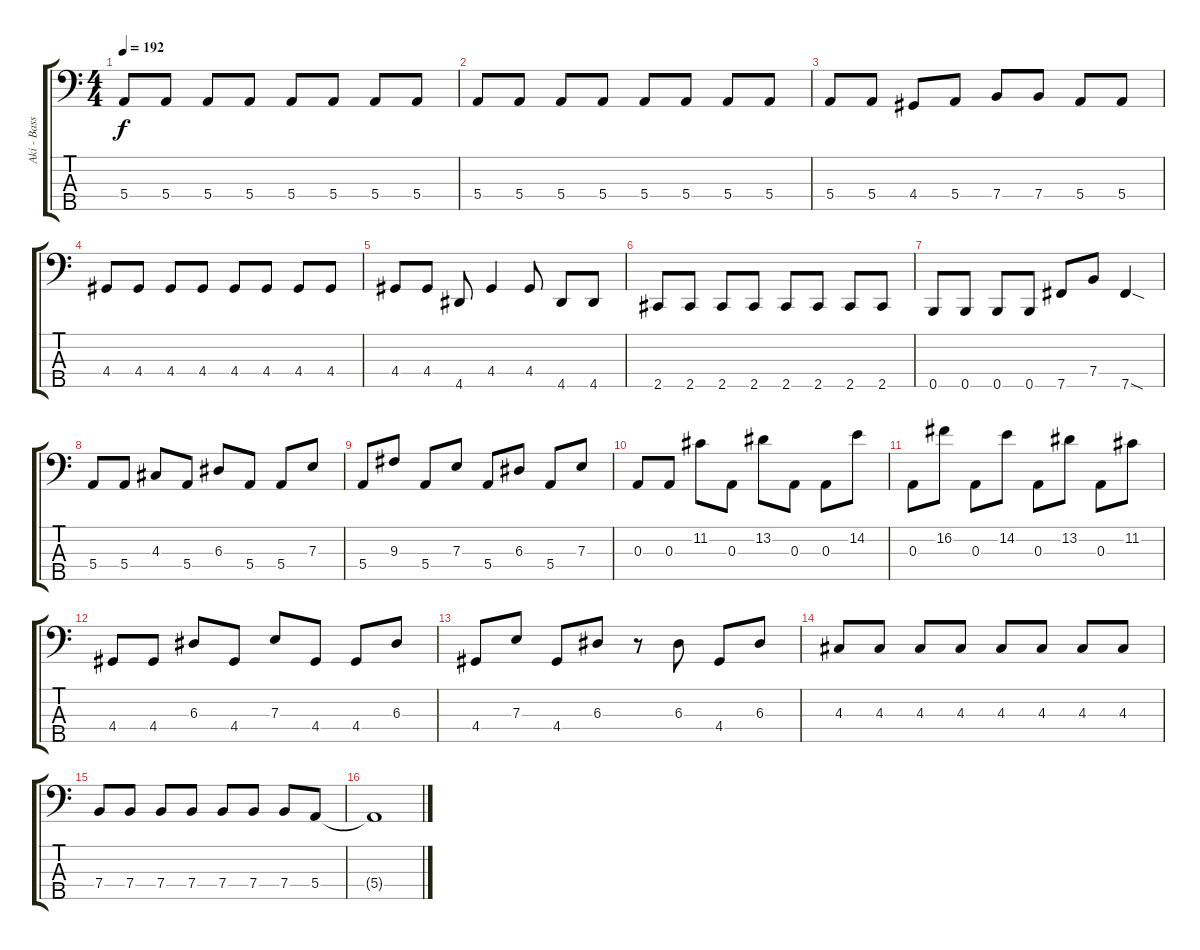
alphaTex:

\track ("Aki - Bass" "Aki - Bass") {instrument electricbassfinger}
\staff {score tabs}
\tuning (G2 D2 A1 E1 B0) {hide}
\ts (4 4)
\tempo 192
\clef f4
\ks c
5.4.8{dy f} 5.4.8 5.4.8 5.4.8 5.4.8 5.4.8 5.4.8 5.4.8 |
5.4.8 5.4.8 5.4.8 5.4.8 5.4.8 5.4.8 5.4.8 5.4.8 |
5.4.8 5.4.8 4.4.8 5.4.8 7.4.8 7.4.8 5.4.8 5.4.8 |
4.4.8 4.4.8 4.4.8 4.4.8 4.4.8 4.4.8 4.4.8 4.4.8 |
4.4.8 4.4.8 4.5.8 4.4.4 4.4.8 4.5.8 4.5.8 |
2.5.8 2.5.8 2.5.8 2.5.8 2.5.8 2.5.8 2.5.8 2.5.8 |
0.5.8 0.5.8 0.5.8 0.5.8 7.5.8 7.4.8 7.5{sod}.4 |
5.4.8 5.4.8 4.3.8 5.4.8 6.3.8 5.4.8 5.4.8 7.3.8 |
5.4.8 9.3.8 5.4.8 7.3.8 5.4.8 6.3.8 5.4.8 7.3.8 |
0.3.8 0.3.8 11.2.8 0.3.8 13.2.8 0.3.8 0.3.8 14.2.8 |
0.3.8 16.2.8 0.3.8 14.2.8 0.3.8 13.2.8 0.3.8 11.2.8 |
4.4.8 4.4.8 6.3.8 4.4.8 7.3.8 4.4.8 4.4.8 6.3.8 |
4.4.8 7.3.8 4.4.8 6.3.8 r.8 6.3.8 4.4.8 6.3.8 |
4.3.8 4.3.8 4.3.8 4.3.8 4.3.8 4.3.8 4.3.8 4.3.8 |
7.4.8 7.4.8 7.4.8 7.4.8 7.4.8 7.4.8 7.4.8 5.4.8 |
5.4{t}.1
